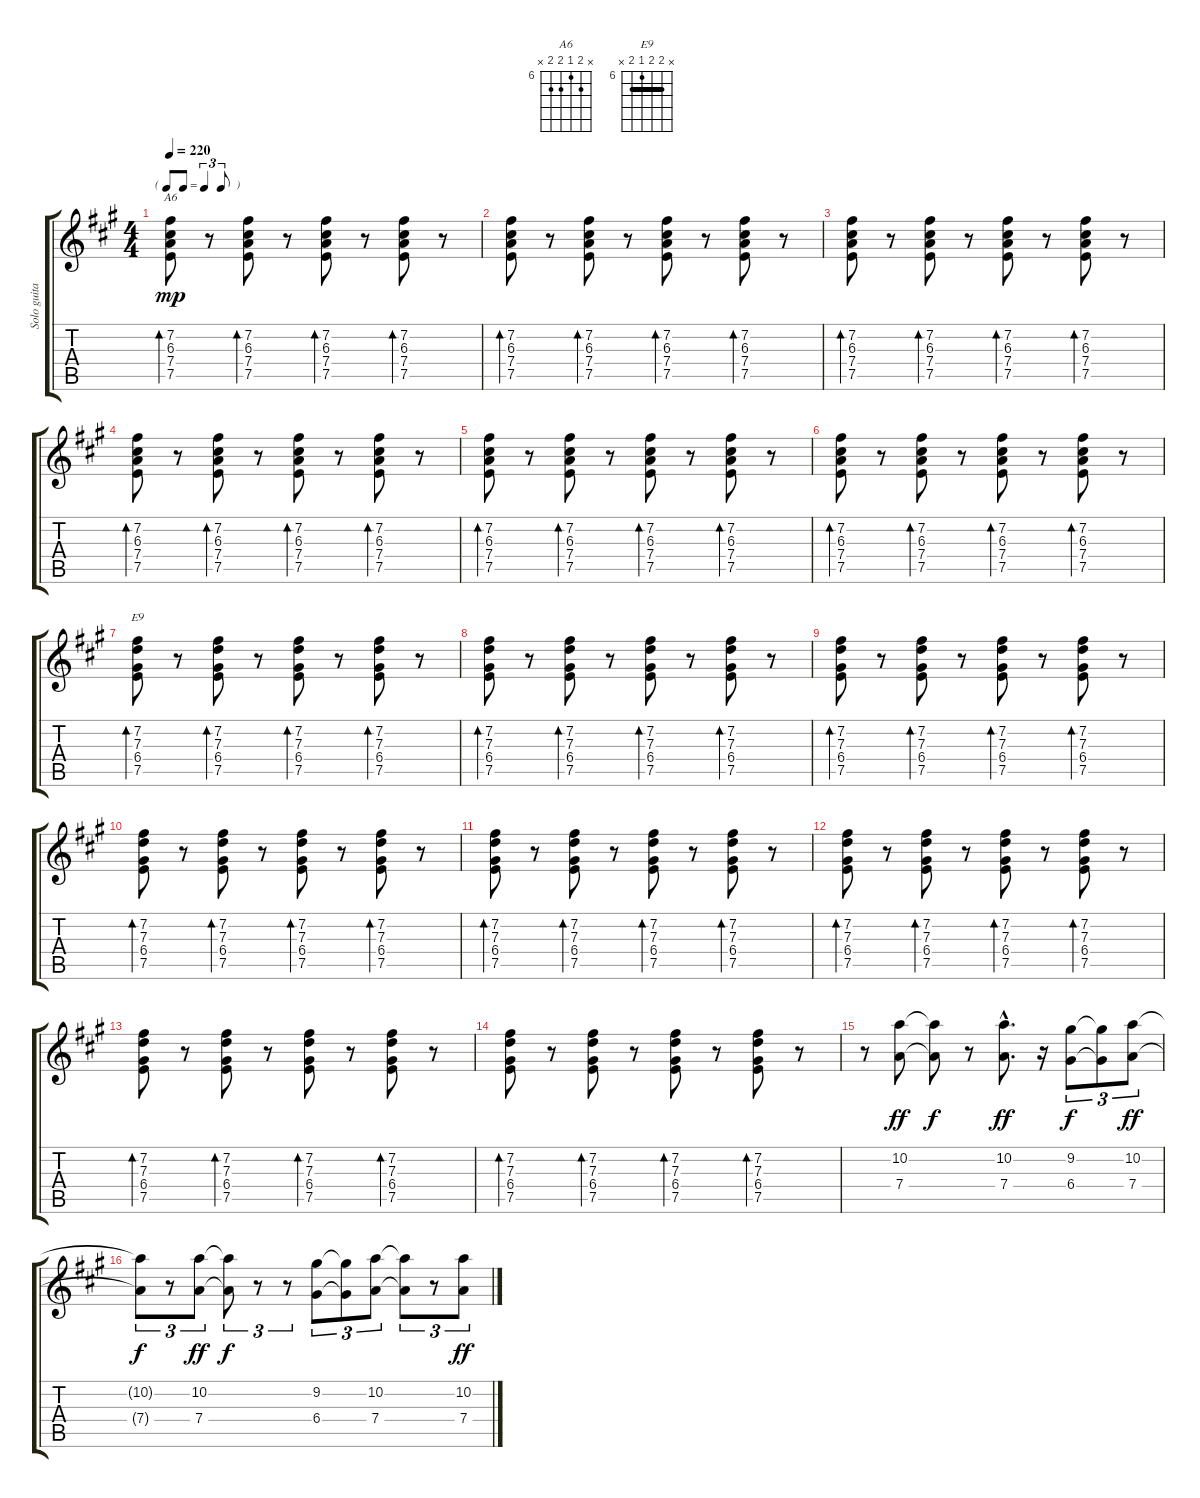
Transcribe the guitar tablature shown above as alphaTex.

\track ("Solo guitar" "Solo guita") {instrument acousticguitarsteel}
\staff {score tabs}
\tuning (E4 B3 G3 D3 A2 E2) {hide}
\chord ("A6" x 7 6 7 7 x) {firstfret 6}
\chord ("E9" x 7 7 6 7 x) {firstfret 6 barre 7}
\ts (4 4)
\tf triplet8th
\tempo 220
\clef g2
\ks a
(7.2 6.3 7.4 7.5).8{bd 60 ch "A6" dy mp} r.8 (7.2 6.3 7.4 7.5).8{bd 60} r.8 (7.2 6.3 7.4 7.5).8{bd 60} r.8 (7.2 6.3 7.4 7.5).8{bd 60} r.8 |
(7.2 6.3 7.4 7.5).8{bd 60} r.8 (7.2 6.3 7.4 7.5).8{bd 60} r.8 (7.2 6.3 7.4 7.5).8{bd 60} r.8 (7.2 6.3 7.4 7.5).8{bd 60} r.8 |
(7.2 6.3 7.4 7.5).8{bd 60} r.8 (7.2 6.3 7.4 7.5).8{bd 60} r.8 (7.2 6.3 7.4 7.5).8{bd 60} r.8 (7.2 6.3 7.4 7.5).8{bd 60} r.8 |
(7.2 6.3 7.4 7.5).8{bd 60} r.8 (7.2 6.3 7.4 7.5).8{bd 60} r.8 (7.2 6.3 7.4 7.5).8{bd 60} r.8 (7.2 6.3 7.4 7.5).8{bd 60} r.8 |
(7.2 6.3 7.4 7.5).8{bd 60} r.8 (7.2 6.3 7.4 7.5).8{bd 60} r.8 (7.2 6.3 7.4 7.5).8{bd 60} r.8 (7.2 6.3 7.4 7.5).8{bd 60} r.8 |
(7.2 6.3 7.4 7.5).8{bd 60} r.8 (7.2 6.3 7.4 7.5).8{bd 60} r.8 (7.2 6.3 7.4 7.5).8{bd 60} r.8 (7.2 6.3 7.4 7.5).8{bd 60} r.8 |
(7.2 7.3 6.4 7.5).8{bd 60 ch "E9"} r.8 (7.2 7.3 6.4 7.5).8{bd 60} r.8 (7.2 7.3 6.4 7.5).8{bd 60} r.8 (7.2 7.3 6.4 7.5).8{bd 60} r.8 |
(7.2 7.3 6.4 7.5).8{bd 60} r.8 (7.2 7.3 6.4 7.5).8{bd 60} r.8 (7.2 7.3 6.4 7.5).8{bd 60} r.8 (7.2 7.3 6.4 7.5).8{bd 60} r.8 |
(7.2 7.3 6.4 7.5).8{bd 60} r.8 (7.2 7.3 6.4 7.5).8{bd 60} r.8 (7.2 7.3 6.4 7.5).8{bd 60} r.8 (7.2 7.3 6.4 7.5).8{bd 60} r.8 |
(7.2 7.3 6.4 7.5).8{bd 60} r.8 (7.2 7.3 6.4 7.5).8{bd 60} r.8 (7.2 7.3 6.4 7.5).8{bd 60} r.8 (7.2 7.3 6.4 7.5).8{bd 60} r.8 |
(7.2 7.3 6.4 7.5).8{bd 60} r.8 (7.2 7.3 6.4 7.5).8{bd 60} r.8 (7.2 7.3 6.4 7.5).8{bd 60} r.8 (7.2 7.3 6.4 7.5).8{bd 60} r.8 |
(7.2 7.3 6.4 7.5).8{bd 60} r.8 (7.2 7.3 6.4 7.5).8{bd 60} r.8 (7.2 7.3 6.4 7.5).8{bd 60} r.8 (7.2 7.3 6.4 7.5).8{bd 60} r.8 |
(7.2 7.3 6.4 7.5).8{bd 60} r.8 (7.2 7.3 6.4 7.5).8{bd 60} r.8 (7.2 7.3 6.4 7.5).8{bd 60} r.8 (7.2 7.3 6.4 7.5).8{bd 60} r.8 |
(7.2 7.3 6.4 7.5).8{bd 60} r.8 (7.2 7.3 6.4 7.5).8{bd 60} r.8 (7.2 7.3 6.4 7.5).8{bd 60} r.8 (7.2 7.3 6.4 7.5).8{bd 60} r.8 |
r.8 (10.2 7.4).8{dy ff} (10.2{t} 7.4{t}).8{dy f} r.8 (10.2{hac} 7.4{hac}).8{d dy ff} r.16 (9.2 6.4).8{tu (3 2) dy f} (9.2{t} 6.4{t}).8{tu (3 2)} (10.2 7.4).8{tu (3 2) dy ff} |
(10.2{t} 7.4{t}).8{tu (3 2) dy f} r.8{tu (3 2)} (10.2 7.4).8{tu (3 2) dy ff} (10.2{t} 7.4{t}).8{tu (3 2) dy f} r.8{tu (3 2)} r.8{tu (3 2)} (9.2 6.4).8{tu (3 2)} (9.2{t} 6.4{t}).8{tu (3 2)} (10.2 7.4).8{tu (3 2)} (10.2{t} 7.4{t}).8{tu (3 2)} r.8{tu (3 2)} (10.2 7.4).8{tu (3 2) dy ff}
